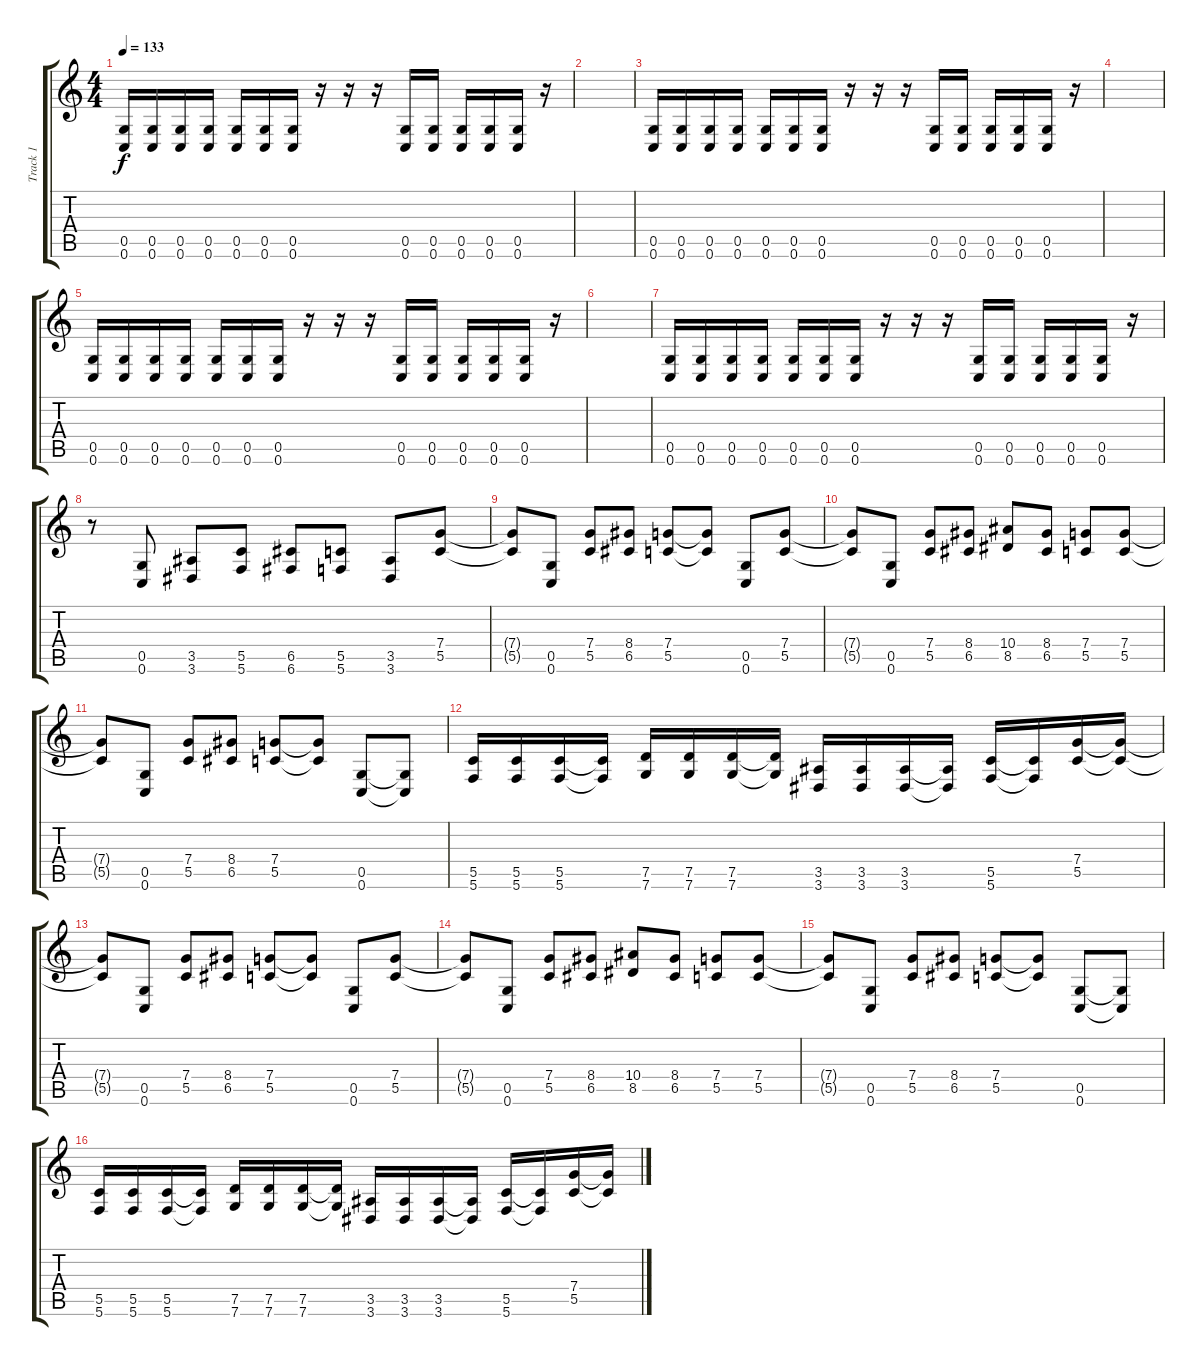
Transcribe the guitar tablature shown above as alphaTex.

\track ("Track 1" "Track 1") {instrument distortionguitar}
\staff {score tabs}
\tuning (D4 A3 F3 C3 G2 C2) {hide}
\ts (4 4)
\tempo 133
\clef g2
\ks c
(0.5 0.6).16{dy f} (0.5 0.6).16 (0.5 0.6).16 (0.5 0.6).16 (0.5 0.6).16 (0.5 0.6).16 (0.5 0.6).16 r.16 r.16 r.16 (0.5 0.6).16 (0.5 0.6).16 (0.5 0.6).16 (0.5 0.6).16 (0.5 0.6).16 r.16 |
|
(0.5 0.6).16 (0.5 0.6).16 (0.5 0.6).16 (0.5 0.6).16 (0.5 0.6).16 (0.5 0.6).16 (0.5 0.6).16 r.16 r.16 r.16 (0.5 0.6).16 (0.5 0.6).16 (0.5 0.6).16 (0.5 0.6).16 (0.5 0.6).16 r.16 |
|
(0.5 0.6).16 (0.5 0.6).16 (0.5 0.6).16 (0.5 0.6).16 (0.5 0.6).16 (0.5 0.6).16 (0.5 0.6).16 r.16 r.16 r.16 (0.5 0.6).16 (0.5 0.6).16 (0.5 0.6).16 (0.5 0.6).16 (0.5 0.6).16 r.16 |
|
(0.5 0.6).16 (0.5 0.6).16 (0.5 0.6).16 (0.5 0.6).16 (0.5 0.6).16 (0.5 0.6).16 (0.5 0.6).16 r.16 r.16 r.16 (0.5 0.6).16 (0.5 0.6).16 (0.5 0.6).16 (0.5 0.6).16 (0.5 0.6).16 r.16 |
r.8 (0.5 0.6).8 (3.5 3.6).8 (5.5 5.6).8 (6.5 6.6).8 (5.5 5.6).8 (3.5 3.6).8 (7.4 5.5).8 |
(7.4{t} 5.5{t}).8 (0.5 0.6).8 (7.4 5.5).8 (8.4 6.5).8 (7.4 5.5).8 (7.4{t} 5.5{t}).8 (0.5 0.6).8 (7.4 5.5).8 |
(7.4{t} 5.5{t}).8 (0.5 0.6).8 (7.4 5.5).8 (8.4 6.5).8 (10.4 8.5).8 (8.4 6.5).8 (7.4 5.5).8 (7.4 5.5).8 |
(7.4{t} 5.5{t}).8 (0.5 0.6).8 (7.4 5.5).8 (8.4 6.5).8 (7.4 5.5).8 (7.4{t} 5.5{t}).8 (0.5 0.6).8 (0.5{t} 0.6{t}).8 |
(5.5 5.6).16 (5.5 5.6).16 (5.5 5.6).16 (5.5{t} 5.6{t}).16 (7.5 7.6).16 (7.5 7.6).16 (7.5 7.6).16 (7.5{t} 7.6{t}).16 (3.5 3.6).16 (3.5 3.6).16 (3.5 3.6).16 (3.5{t} 3.6{t}).16 (5.5 5.6).16 (5.5{t} 5.6{t}).16 (7.4 5.5).16 (7.4{t} 5.5{t}).16 |
(7.4{t} 5.5{t}).8 (0.5 0.6).8 (7.4 5.5).8 (8.4 6.5).8 (7.4 5.5).8 (7.4{t} 5.5{t}).8 (0.5 0.6).8 (7.4 5.5).8 |
(7.4{t} 5.5{t}).8 (0.5 0.6).8 (7.4 5.5).8 (8.4 6.5).8 (10.4 8.5).8 (8.4 6.5).8 (7.4 5.5).8 (7.4 5.5).8 |
(7.4{t} 5.5{t}).8 (0.5 0.6).8 (7.4 5.5).8 (8.4 6.5).8 (7.4 5.5).8 (7.4{t} 5.5{t}).8 (0.5 0.6).8 (0.5{t} 0.6{t}).8 |
(5.5 5.6).16 (5.5 5.6).16 (5.5 5.6).16 (5.5{t} 5.6{t}).16 (7.5 7.6).16 (7.5 7.6).16 (7.5 7.6).16 (7.5{t} 7.6{t}).16 (3.5 3.6).16 (3.5 3.6).16 (3.5 3.6).16 (3.5{t} 3.6{t}).16 (5.5 5.6).16 (5.5{t} 5.6{t}).16 (7.4 5.5).16 (7.4{t} 5.5{t}).16
